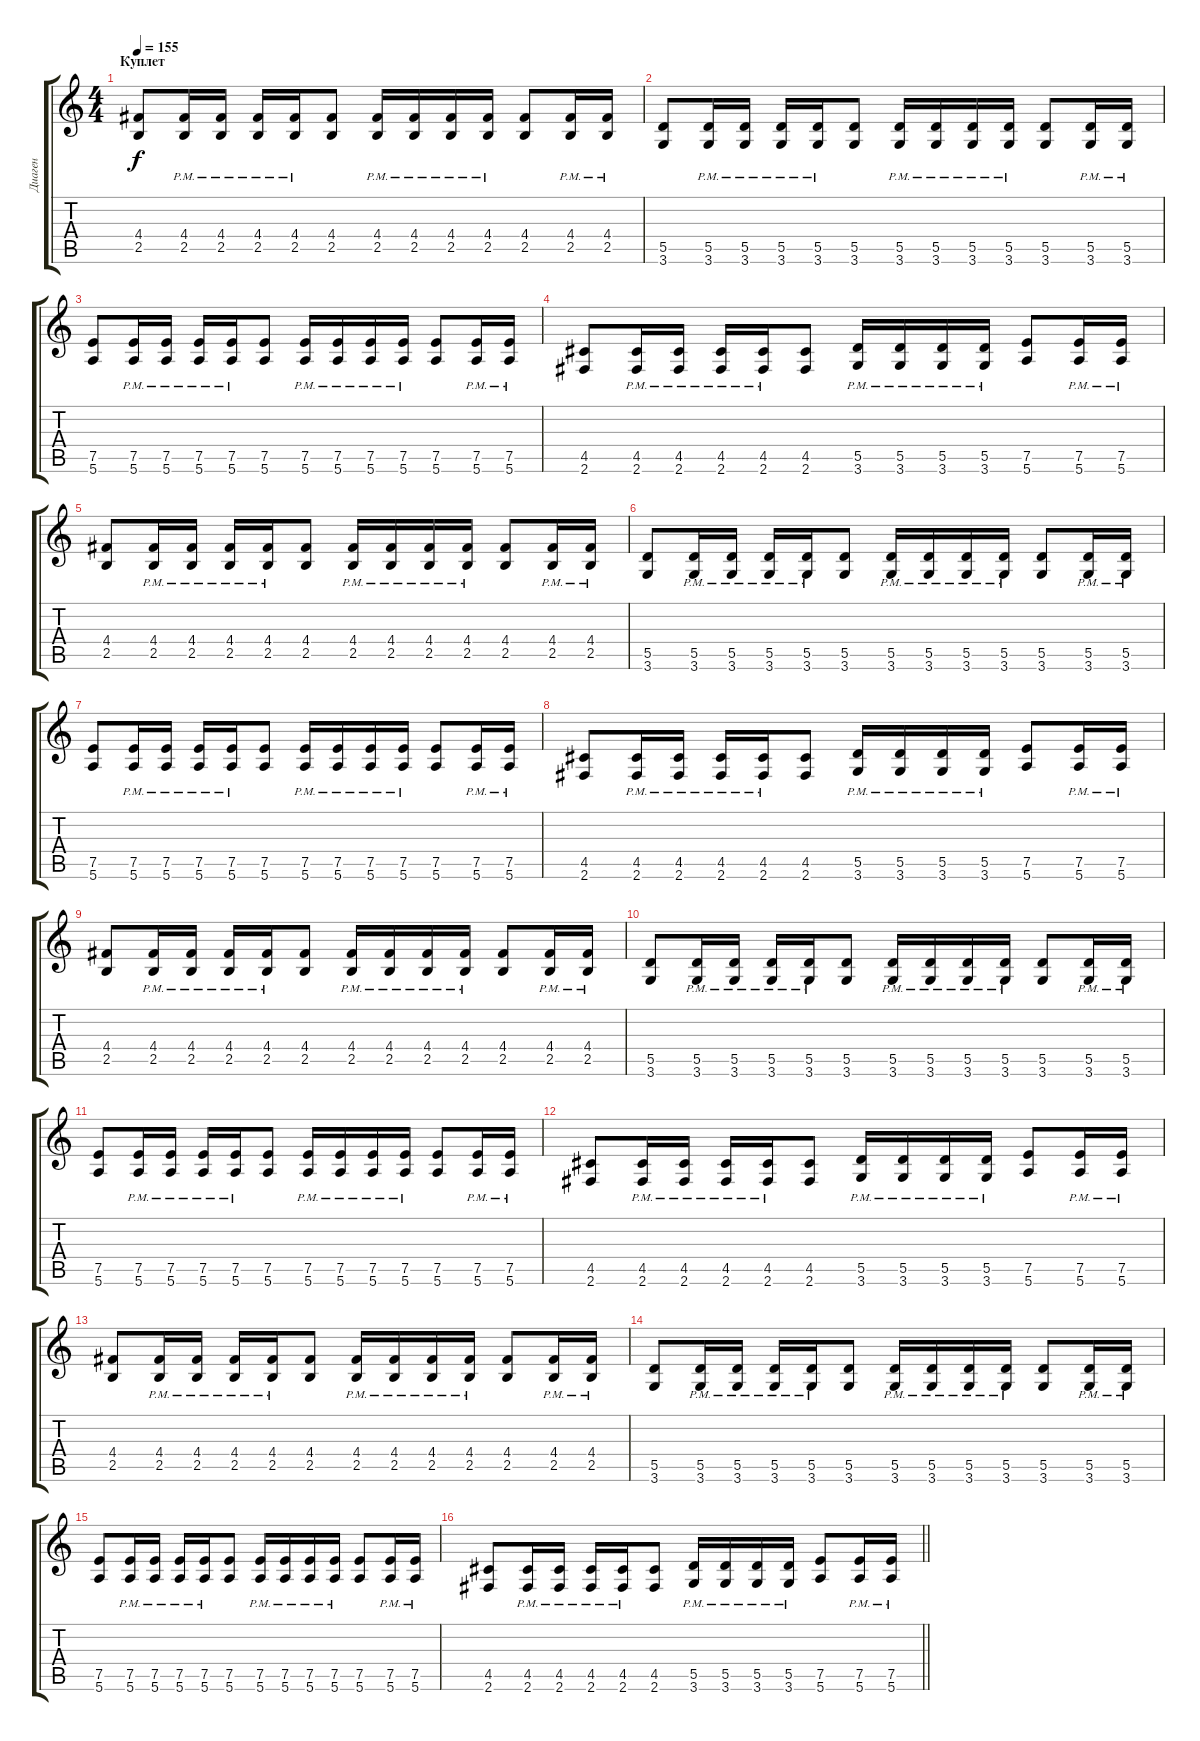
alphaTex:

\track ("Диаген" "Диаген") {instrument distortionguitar}
\staff {score tabs}
\tuning (E4 B3 G3 D3 A2 E2) {hide}
\ts (4 4)
\section ("" "Куплет")
\tempo 155
\clef g2
\ks c
(4.4 2.5).8{dy f} (4.4{pm} 2.5{pm}).16 (4.4{pm} 2.5{pm}).16 (4.4{pm} 2.5{pm}).16 (4.4{pm} 2.5{pm}).16 (4.4 2.5).8 (4.4{pm} 2.5{pm}).16 (4.4{pm} 2.5{pm}).16 (4.4{pm} 2.5{pm}).16 (4.4{pm} 2.5{pm}).16 (4.4 2.5).8 (4.4{pm} 2.5{pm}).16 (4.4{pm} 2.5{pm}).16 |
(5.5 3.6).8 (5.5{pm} 3.6{pm}).16 (5.5{pm} 3.6{pm}).16 (5.5{pm} 3.6{pm}).16 (5.5{pm} 3.6{pm}).16 (5.5 3.6).8 (5.5{pm} 3.6{pm}).16 (5.5{pm} 3.6{pm}).16 (5.5{pm} 3.6{pm}).16 (5.5{pm} 3.6{pm}).16 (5.5 3.6).8 (5.5{pm} 3.6{pm}).16 (5.5{pm} 3.6{pm}).16 |
(7.5 5.6).8 (7.5{pm} 5.6{pm}).16 (7.5{pm} 5.6{pm}).16 (7.5{pm} 5.6{pm}).16 (7.5{pm} 5.6{pm}).16 (7.5 5.6).8 (7.5{pm} 5.6{pm}).16 (7.5{pm} 5.6{pm}).16 (7.5{pm} 5.6{pm}).16 (7.5{pm} 5.6{pm}).16 (7.5 5.6).8 (7.5{pm} 5.6{pm}).16 (7.5{pm} 5.6{pm}).16 |
(4.5 2.6).8 (4.5{pm} 2.6{pm}).16 (4.5{pm} 2.6{pm}).16 (4.5{pm} 2.6{pm}).16 (4.5{pm} 2.6{pm}).16 (4.5 2.6).8 (5.5{pm} 3.6{pm}).16 (5.5{pm} 3.6{pm}).16 (5.5{pm} 3.6{pm}).16 (5.5{pm} 3.6{pm}).16 (7.5 5.6).8 (7.5{pm} 5.6{pm}).16 (7.5{pm} 5.6{pm}).16 |
(4.4 2.5).8 (4.4{pm} 2.5{pm}).16 (4.4{pm} 2.5{pm}).16 (4.4{pm} 2.5{pm}).16 (4.4{pm} 2.5{pm}).16 (4.4 2.5).8 (4.4{pm} 2.5{pm}).16 (4.4{pm} 2.5{pm}).16 (4.4{pm} 2.5{pm}).16 (4.4{pm} 2.5{pm}).16 (4.4 2.5).8 (4.4{pm} 2.5{pm}).16 (4.4{pm} 2.5{pm}).16 |
(5.5 3.6).8 (5.5{pm} 3.6{pm}).16 (5.5{pm} 3.6{pm}).16 (5.5{pm} 3.6{pm}).16 (5.5{pm} 3.6{pm}).16 (5.5 3.6).8 (5.5{pm} 3.6{pm}).16 (5.5{pm} 3.6{pm}).16 (5.5{pm} 3.6{pm}).16 (5.5{pm} 3.6{pm}).16 (5.5 3.6).8 (5.5{pm} 3.6{pm}).16 (5.5{pm} 3.6{pm}).16 |
(7.5 5.6).8 (7.5{pm} 5.6{pm}).16 (7.5{pm} 5.6{pm}).16 (7.5{pm} 5.6{pm}).16 (7.5{pm} 5.6{pm}).16 (7.5 5.6).8 (7.5{pm} 5.6{pm}).16 (7.5{pm} 5.6{pm}).16 (7.5{pm} 5.6{pm}).16 (7.5{pm} 5.6{pm}).16 (7.5 5.6).8 (7.5{pm} 5.6{pm}).16 (7.5{pm} 5.6{pm}).16 |
(4.5 2.6).8 (4.5{pm} 2.6{pm}).16 (4.5{pm} 2.6{pm}).16 (4.5{pm} 2.6{pm}).16 (4.5{pm} 2.6{pm}).16 (4.5 2.6).8 (5.5{pm} 3.6{pm}).16 (5.5{pm} 3.6{pm}).16 (5.5{pm} 3.6{pm}).16 (5.5{pm} 3.6{pm}).16 (7.5 5.6).8 (7.5{pm} 5.6{pm}).16 (7.5{pm} 5.6{pm}).16 |
(4.4 2.5).8 (4.4{pm} 2.5{pm}).16 (4.4{pm} 2.5{pm}).16 (4.4{pm} 2.5{pm}).16 (4.4{pm} 2.5{pm}).16 (4.4 2.5).8 (4.4{pm} 2.5{pm}).16 (4.4{pm} 2.5{pm}).16 (4.4{pm} 2.5{pm}).16 (4.4{pm} 2.5{pm}).16 (4.4 2.5).8 (4.4{pm} 2.5{pm}).16 (4.4{pm} 2.5{pm}).16 |
(5.5 3.6).8 (5.5{pm} 3.6{pm}).16 (5.5{pm} 3.6{pm}).16 (5.5{pm} 3.6{pm}).16 (5.5{pm} 3.6{pm}).16 (5.5 3.6).8 (5.5{pm} 3.6{pm}).16 (5.5{pm} 3.6{pm}).16 (5.5{pm} 3.6{pm}).16 (5.5{pm} 3.6{pm}).16 (5.5 3.6).8 (5.5{pm} 3.6{pm}).16 (5.5{pm} 3.6{pm}).16 |
(7.5 5.6).8 (7.5{pm} 5.6{pm}).16 (7.5{pm} 5.6{pm}).16 (7.5{pm} 5.6{pm}).16 (7.5{pm} 5.6{pm}).16 (7.5 5.6).8 (7.5{pm} 5.6{pm}).16 (7.5{pm} 5.6{pm}).16 (7.5{pm} 5.6{pm}).16 (7.5{pm} 5.6{pm}).16 (7.5 5.6).8 (7.5{pm} 5.6{pm}).16 (7.5{pm} 5.6{pm}).16 |
(4.5 2.6).8 (4.5{pm} 2.6{pm}).16 (4.5{pm} 2.6{pm}).16 (4.5{pm} 2.6{pm}).16 (4.5{pm} 2.6{pm}).16 (4.5 2.6).8 (5.5{pm} 3.6{pm}).16 (5.5{pm} 3.6{pm}).16 (5.5{pm} 3.6{pm}).16 (5.5{pm} 3.6{pm}).16 (7.5 5.6).8 (7.5{pm} 5.6{pm}).16 (7.5{pm} 5.6{pm}).16 |
(4.4 2.5).8 (4.4{pm} 2.5{pm}).16 (4.4{pm} 2.5{pm}).16 (4.4{pm} 2.5{pm}).16 (4.4{pm} 2.5{pm}).16 (4.4 2.5).8 (4.4{pm} 2.5{pm}).16 (4.4{pm} 2.5{pm}).16 (4.4{pm} 2.5{pm}).16 (4.4{pm} 2.5{pm}).16 (4.4 2.5).8 (4.4{pm} 2.5{pm}).16 (4.4{pm} 2.5{pm}).16 |
(5.5 3.6).8 (5.5{pm} 3.6{pm}).16 (5.5{pm} 3.6{pm}).16 (5.5{pm} 3.6{pm}).16 (5.5{pm} 3.6{pm}).16 (5.5 3.6).8 (5.5{pm} 3.6{pm}).16 (5.5{pm} 3.6{pm}).16 (5.5{pm} 3.6{pm}).16 (5.5{pm} 3.6{pm}).16 (5.5 3.6).8 (5.5{pm} 3.6{pm}).16 (5.5{pm} 3.6{pm}).16 |
(7.5 5.6).8 (7.5{pm} 5.6{pm}).16 (7.5{pm} 5.6{pm}).16 (7.5{pm} 5.6{pm}).16 (7.5{pm} 5.6{pm}).16 (7.5 5.6).8 (7.5{pm} 5.6{pm}).16 (7.5{pm} 5.6{pm}).16 (7.5{pm} 5.6{pm}).16 (7.5{pm} 5.6{pm}).16 (7.5 5.6).8 (7.5{pm} 5.6{pm}).16 (7.5{pm} 5.6{pm}).16 |
\barLineRight lightlight
(4.5 2.6).8 (4.5{pm} 2.6{pm}).16 (4.5{pm} 2.6{pm}).16 (4.5{pm} 2.6{pm}).16 (4.5{pm} 2.6{pm}).16 (4.5 2.6).8 (5.5{pm} 3.6{pm}).16 (5.5{pm} 3.6{pm}).16 (5.5{pm} 3.6{pm}).16 (5.5{pm} 3.6{pm}).16 (7.5 5.6).8 (7.5{pm} 5.6{pm}).16 (7.5{pm} 5.6{pm}).16
